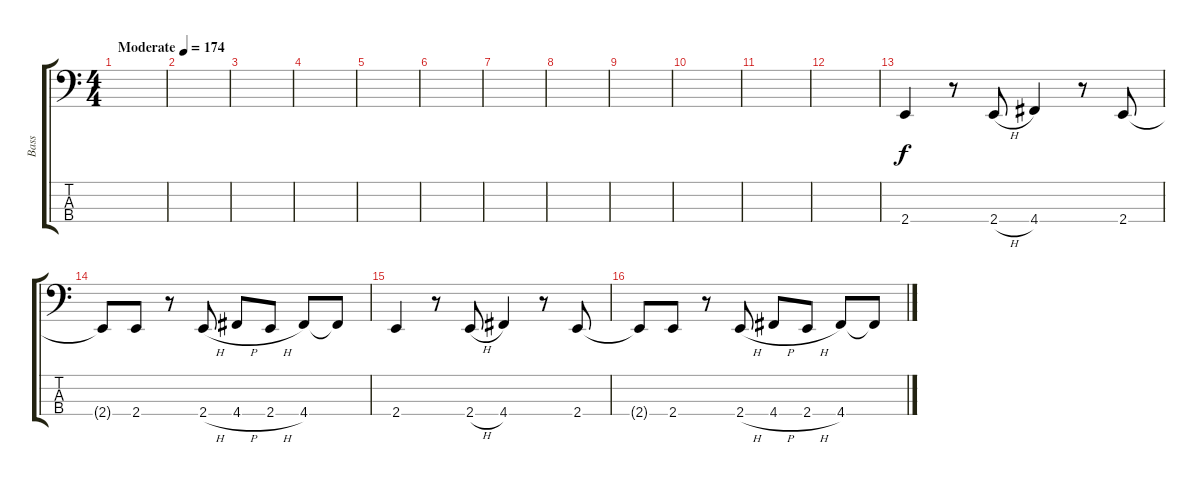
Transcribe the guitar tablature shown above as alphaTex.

\track ("Bass" "Bass") {instrument electricbassfinger}
\staff {score tabs}
\tuning (G2 D2 A1 D1) {hide}
\ts (4 4)
\tempo (174 "Moderate")
\clef f4
\ks c
|
|
|
|
|
|
|
|
|
|
|
|
2.4.4 r.8 2.4{h}.8 4.4.4 r.8 2.4.8 |
2.4{t}.8 2.4.8 r.8 2.4{h}.8 4.4{h}.8 2.4{h}.8 4.4.8 4.4{t}.8 |
2.4.4 r.8 2.4{h}.8 4.4.4 r.8 2.4.8 |
2.4{t}.8 2.4.8 r.8 2.4{h}.8 4.4{h}.8 2.4{h}.8 4.4.8 4.4{t}.8
